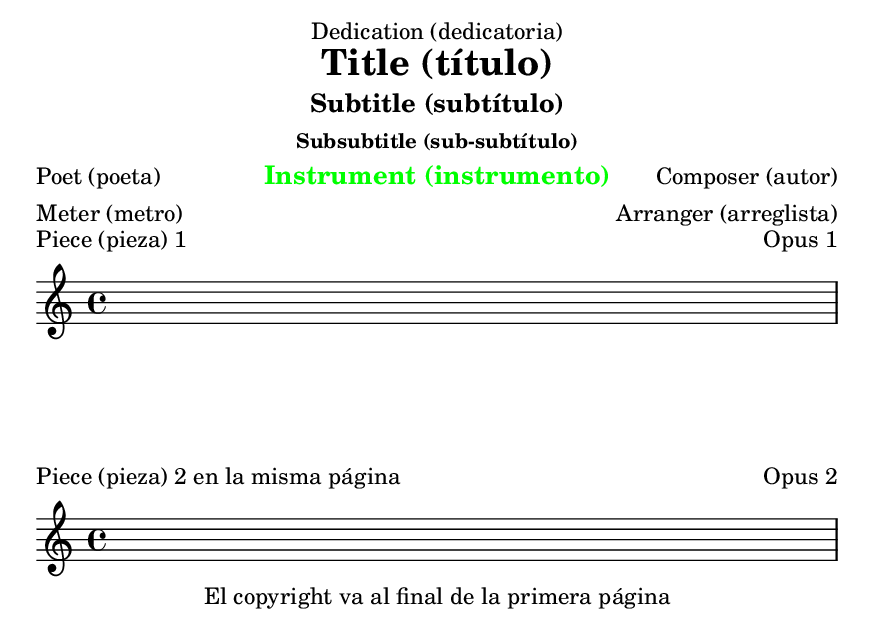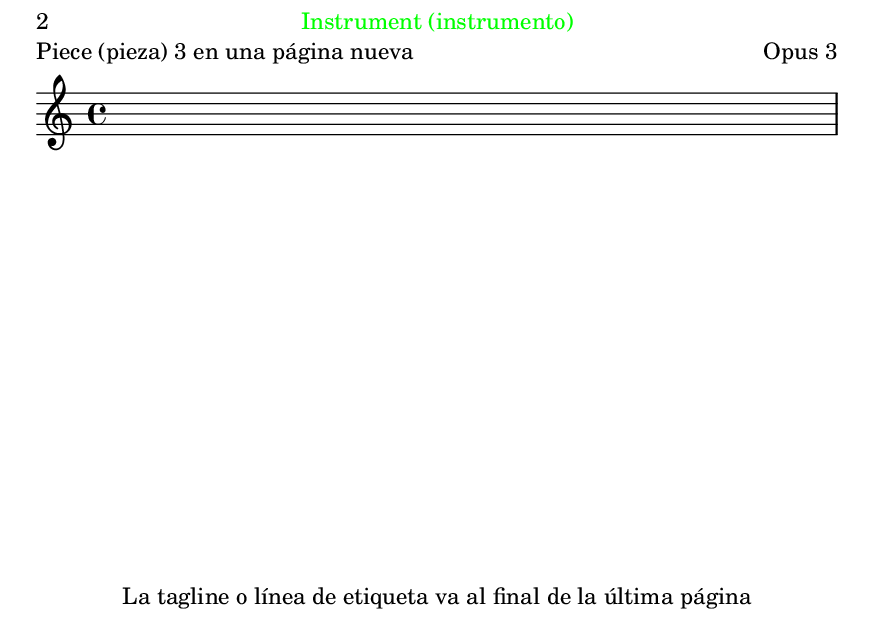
%% Generated by lilypond-book
%% Options: [exampleindent=10.16\mm,indent=0\mm,line-width=160\mm,noragged-right,papersize="a6landscape",quote]
\include "lilypond-book-preamble.ly"


% ****************************************************************
% Start cut-&-pastable-section
% ****************************************************************

#(ly:set-option 'eps-box-padding 3.000000)



\paper {
  #(set-paper-size "a6landscape")
  indent = 0\mm
  line-width = 160\mm
  % offset the left padding, also add 1mm as lilypond creates cropped
  % images with a little space on the right
  line-width = #(- line-width (* mm  3.000000) (* mm 1))
  ragged-right = ##f
  line-width = 160\mm - 2.0 * 10.16\mm
  % offset the left padding, also add 1mm as lilypond creates cropped
  % images with a little space on the right
  line-width = #(- line-width (* mm  3.000000) (* mm 1))
}

\layout {
  
}




% ****************************************************************
% ly snippet:
% ****************************************************************
\sourcefileline 811
\book {
  \header {
      % Los siguientes campos están centrados
    dedication = "Dedication (dedicatoria)"
    title = "Title (título)"
    subtitle = "Subtitle (subtítulo)"
    subsubtitle = "Subsubtitle (sub-subtítulo)"
      % Los siguientes campos se distribuyen regularmente sobre una línea
      % el campo "instrument" también aparece en las siguientes páginas
    instrument = \markup \with-color #green "Instrument (instrumento)"
    poet = "Poet (poeta)"
    composer = "Composer (autor)"
      % Los siguientes campos se sitúan en los extremos opuestos de la misma línea
    meter = "Meter (metro)"
    arranger = "Arranger (arreglista)"
      % Los siguientes campos están centrados en la parte inferior
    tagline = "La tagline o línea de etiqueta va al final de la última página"
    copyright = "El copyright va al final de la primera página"
  }
  \score {
    \header {
        % Los siguientes campos se colocan en los extremos de una línea
      piece = "Piece (pieza) 1"
      opus = "Opus 1"
    }
    { s1 }
  }
  \score {
    \header {
        % Los siguientes campos se sitúan en los extremos de una línea
      piece = "Piece (pieza) 2 en la misma página"
      opus = "Opus 2"
    }
    { s1 }
  }
  \pageBreak
  \score {
    \header {
        % Los siguientes campos se sitúan en los extremos de una línea
      piece = "Piece (pieza) 3 en una página nueva"
      opus = "Opus 3"
    }
    { s1 }
  }
}



% ****************************************************************
% end ly snippet
% ****************************************************************
